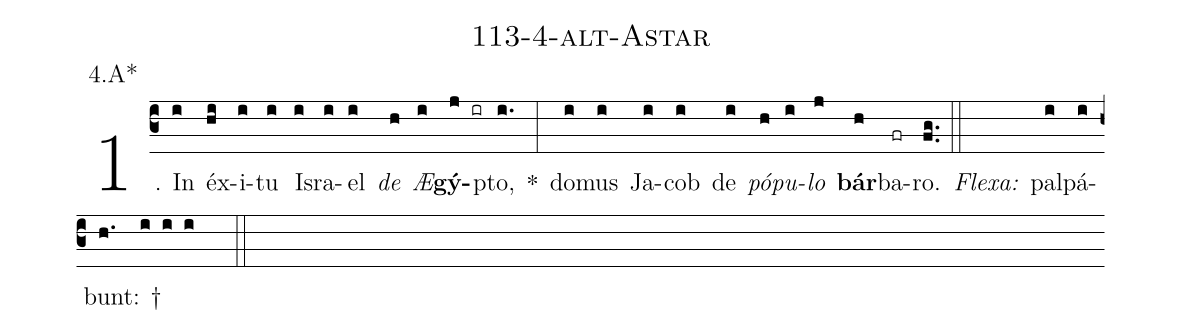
name: 113-4-alt-Astar;
annotation: 4.A*;
%%
(c3)1. In(i) éx(hi)i(i)tu(i) Is(i)ra(i)el(i) <i>de</i>(h) <i>Æ</i>(i)<b>gý</b>(j ir)pto,(i.) *(:) do(i)mus(i) Ja(i)cob(i) de(i) <i>pó</i>(h)<i>pu</i>(i)<i>lo</i>(j) <b>bár</b>(h)ba(fr)ro.(fg..) (::)
<i>Flexa:</i>(////)  pal(i)pá(i)bunt: †(h.//// i i i  ::)
